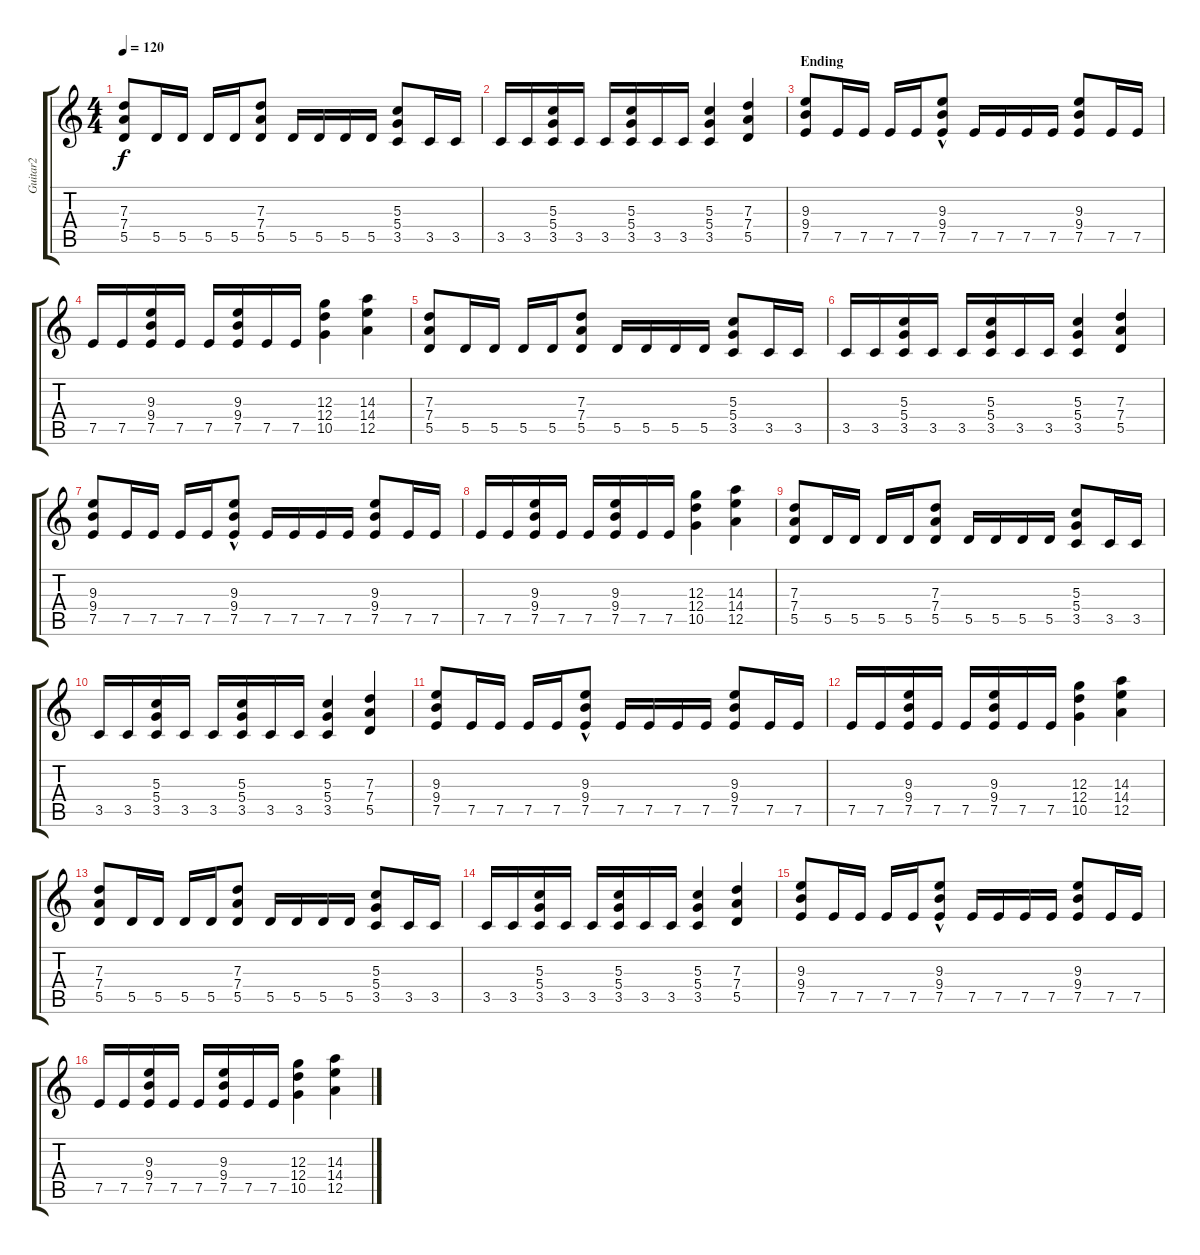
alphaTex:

\track ("Guitar2" "Guitar2") {instrument overdrivenguitar}
\staff {score tabs}
\tuning (E4 B3 G3 D3 A2 E2) {hide}
\ts (4 4)
\tempo 120
\clef g2
\ks c
(7.3 7.4 5.5).8{dy f} 5.5.16 5.5.16 5.5.16 5.5.16 (7.3 7.4 5.5).8 5.5.16 5.5.16 5.5.16 5.5.16 (5.3 5.4 3.5).8 3.5.16 3.5.16 |
3.5.16 3.5.16 (5.3 5.4 3.5).16 3.5.16 3.5.16 (5.3 5.4 3.5).16 3.5.16 3.5.16 (5.3 5.4 3.5).4 (7.3 7.4 5.5).4 |
\section ("" "Ending")
(9.3 9.4 7.5).8 7.5.16 7.5.16 7.5.16 7.5.16 (9.3{hac} 9.4 7.5).8 7.5.16 7.5.16 7.5.16 7.5.16 (9.3 9.4 7.5).8 7.5.16 7.5.16 |
7.5.16 7.5.16 (9.3 9.4 7.5).16 7.5.16 7.5.16 (9.3 9.4 7.5).16 7.5.16 7.5.16 (12.3 12.4 10.5).4 (14.3 14.4 12.5).4 |
(7.3 7.4 5.5).8 5.5.16 5.5.16 5.5.16 5.5.16 (7.3 7.4 5.5).8 5.5.16 5.5.16 5.5.16 5.5.16 (5.3 5.4 3.5).8 3.5.16 3.5.16 |
3.5.16 3.5.16 (5.3 5.4 3.5).16 3.5.16 3.5.16 (5.3 5.4 3.5).16 3.5.16 3.5.16 (5.3 5.4 3.5).4 (7.3 7.4 5.5).4 |
(9.3 9.4 7.5).8 7.5.16 7.5.16 7.5.16 7.5.16 (9.3{hac} 9.4 7.5).8 7.5.16 7.5.16 7.5.16 7.5.16 (9.3 9.4 7.5).8 7.5.16 7.5.16 |
7.5.16 7.5.16 (9.3 9.4 7.5).16 7.5.16 7.5.16 (9.3 9.4 7.5).16 7.5.16 7.5.16 (12.3 12.4 10.5).4 (14.3 14.4 12.5).4 |
(7.3 7.4 5.5).8 5.5.16 5.5.16 5.5.16 5.5.16 (7.3 7.4 5.5).8 5.5.16 5.5.16 5.5.16 5.5.16 (5.3 5.4 3.5).8 3.5.16 3.5.16 |
3.5.16 3.5.16 (5.3 5.4 3.5).16 3.5.16 3.5.16 (5.3 5.4 3.5).16 3.5.16 3.5.16 (5.3 5.4 3.5).4 (7.3 7.4 5.5).4 |
(9.3 9.4 7.5).8 7.5.16 7.5.16 7.5.16 7.5.16 (9.3{hac} 9.4 7.5).8 7.5.16 7.5.16 7.5.16 7.5.16 (9.3 9.4 7.5).8 7.5.16 7.5.16 |
7.5.16 7.5.16 (9.3 9.4 7.5).16 7.5.16 7.5.16 (9.3 9.4 7.5).16 7.5.16 7.5.16 (12.3 12.4 10.5).4 (14.3 14.4 12.5).4 |
(7.3 7.4 5.5).8 5.5.16 5.5.16 5.5.16 5.5.16 (7.3 7.4 5.5).8 5.5.16 5.5.16 5.5.16 5.5.16 (5.3 5.4 3.5).8 3.5.16 3.5.16 |
3.5.16 3.5.16 (5.3 5.4 3.5).16 3.5.16 3.5.16 (5.3 5.4 3.5).16 3.5.16 3.5.16 (5.3 5.4 3.5).4 (7.3 7.4 5.5).4 |
(9.3 9.4 7.5).8 7.5.16 7.5.16 7.5.16 7.5.16 (9.3{hac} 9.4 7.5).8 7.5.16 7.5.16 7.5.16 7.5.16 (9.3 9.4 7.5).8 7.5.16 7.5.16 |
7.5.16 7.5.16 (9.3 9.4 7.5).16 7.5.16 7.5.16 (9.3 9.4 7.5).16 7.5.16 7.5.16 (12.3 12.4 10.5).4 (14.3 14.4 12.5).4
